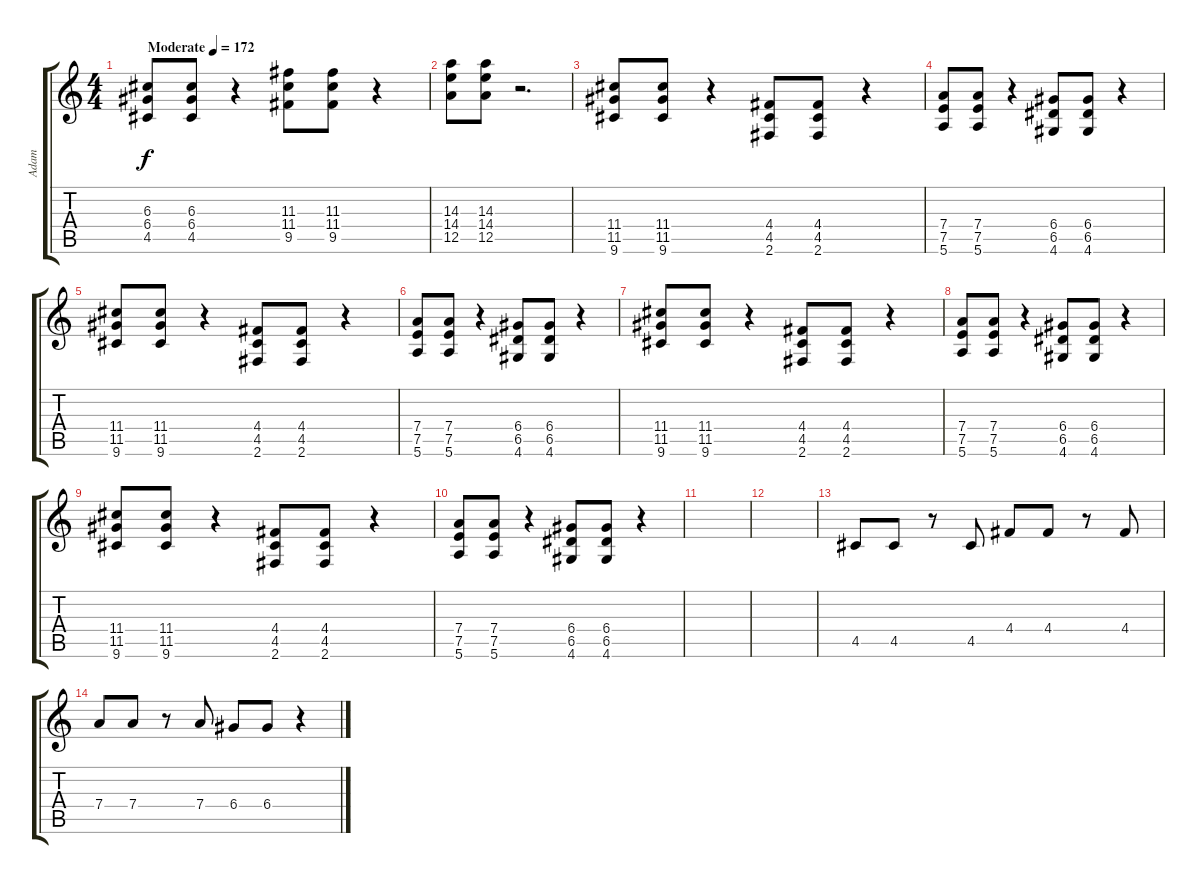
\track ("Adam" "Adam") {instrument distortionguitar}
\staff {score tabs}
\tuning (E4 B3 G3 D3 A2 E2) {hide}
\ts (4 4)
\tempo (172 "Moderate")
\clef g2
\ks c
(6.3 6.4 4.5).8{dy f instrument distortionguitar} (6.3 6.4 4.5).8 r.4 (11.3 11.4 9.5).8 (11.3 11.4 9.5).8 r.4 |
(14.3 14.4 12.5).8 (14.3 14.4 12.5).8 r.2{d} |
(11.4 11.5 9.6).8 (11.4 11.5 9.6).8 r.4 (4.4 4.5 2.6).8 (4.4 4.5 2.6).8 r.4 |
(7.4 7.5 5.6).8 (7.4 7.5 5.6).8 r.4 (6.4 6.5 4.6).8 (6.4 6.5 4.6).8 r.4 |
(11.4 11.5 9.6).8 (11.4 11.5 9.6).8 r.4 (4.4 4.5 2.6).8 (4.4 4.5 2.6).8 r.4 |
(7.4 7.5 5.6).8 (7.4 7.5 5.6).8 r.4 (6.4 6.5 4.6).8 (6.4 6.5 4.6).8 r.4 |
(11.4 11.5 9.6).8 (11.4 11.5 9.6).8 r.4 (4.4 4.5 2.6).8 (4.4 4.5 2.6).8 r.4 |
(7.4 7.5 5.6).8 (7.4 7.5 5.6).8 r.4 (6.4 6.5 4.6).8 (6.4 6.5 4.6).8 r.4 |
(11.4 11.5 9.6).8 (11.4 11.5 9.6).8 r.4 (4.4 4.5 2.6).8 (4.4 4.5 2.6).8 r.4 |
(7.4 7.5 5.6).8 (7.4 7.5 5.6).8 r.4 (6.4 6.5 4.6).8 (6.4 6.5 4.6).8 r.4 |
|
|
4.5.8 4.5.8 r.8 4.5.8 4.4.8 4.4.8 r.8 4.4.8 |
7.4.8 7.4.8 r.8 7.4.8 6.4.8 6.4.8 r.4
